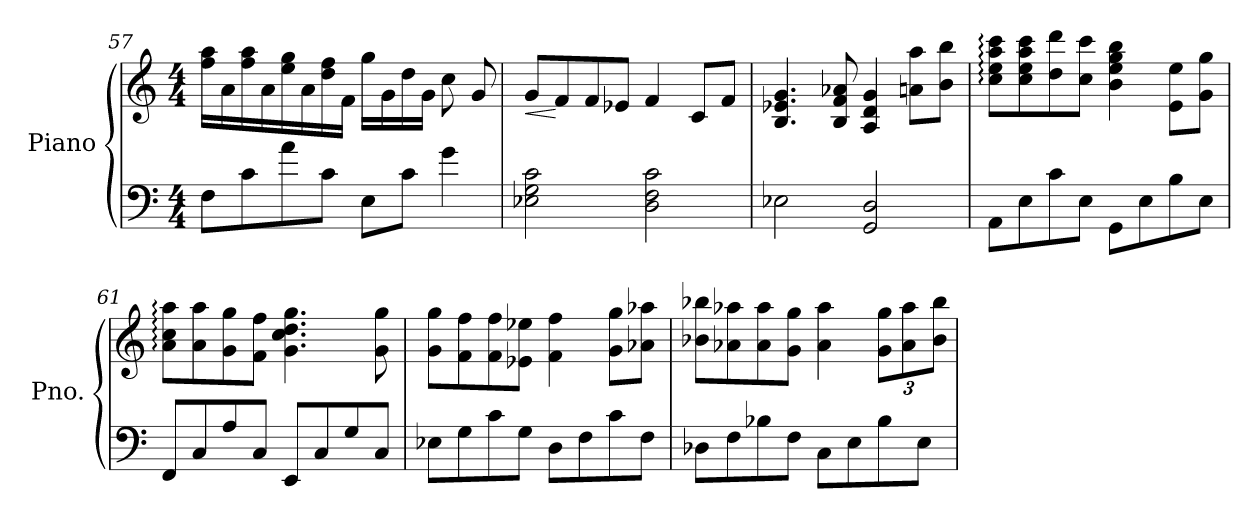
**kern	**kern	**dynam
*part1	*part1	*part1
*staff2	*staff1	*staff1/2
*I"Piano	*	*
*I'Pno.	*	*
*clefF4	*clefG2	*
*k[]	*k[]	*
*M4/4	*M4/4	*
=57	=57	=57
8F\L	16ff\ 16aa\LL	.
.	16a\	.
8c\	16ff\ 16aa\	.
.	16a\	.
8a\	16ee\ 16gg\	.
.	16a\	.
8c\J	16dd\ 16ff\	.
.	16f\JJ	.
8E\L	16gg\LL	.
.	16g\	.
8c\J	16dd\	.
.	16g\JJ	.
4g\	8cc\	.
.	8g/	.
=58	=58	=58
!	!	!LO:HP:b
2E-X\ 2G\ 2c\	8g/L	<
.	8f/	[
.	8f/	.
.	8e-X/J	.
2D\ 2F\ 2c\	4f/	.
.	8c/L	.
.	8f/J	.
!!LO:LB:g=z
=59	=59	=59
2E-X\	4.B/ 4.e-X/ 4.g/	.
.	8B/ 8f/ 8a-X/	.
2GG/ 2D/	4A/ 4d/ 4g/	.
.	8an\ 8aa\L	.
.	8b\ 8bb\J	.
=60	=60	=60
8AA\L	8cc\: 8ee\: 8aa\: 8ccc\:L	.
8E\	8cc\ 8ee\ 8aa\ 8ccc\	.
8c\	8dd\ 8ddd\	.
8E\J	8cc\ 8ccc\J	.
8GG\L	4b\ 4ee\ 4gg\ 4bb\	.
8E\	.	.
8B\	8e\ 8ee\L	.
8E\J	8g\ 8gg\J	.
=61	=61	=61
8FF/L	8a\: 8cc\: 8aa\:L	.
8C/	8a\ 8aa\	.
8A/	8g\ 8gg\	.
8C/J	8f\ 8ff\J	.
8EE/L	4.g\ 4.cc\ 4.dd\ 4.gg\	.
8C/	.	.
8G/	.	.
8C/J	8g\ 8gg\	.
=62	=62	=62
8E-X\L	8g\ 8gg\L	.
8G\	8f\ 8ff\	.
8c\	8f\ 8ff\	.
8G\J	8e-X\ 8ee-X\J	.
8D\L	4f\ 4ff\	.
8F\	.	.
8c\	8g\ 8gg\L	.
8F\J	8a-X\ 8aa-X\J	.
!!LO:LB:g=z
=63	=63	=63
8D-X\L	8b-X\ 8bb-X\L	.
8F\	8a-X\ 8aa-X\	.
8B-X\	8a-\ 8aa-\	.
8F\J	8g\ 8gg\J	.
8C\L	4a-\ 4aa-\	.
8E\	.	.
*	*Xbrackettup	*
8B-\	12g\ 12gg\L	.
.	12a-\ 12aa-\	.
8E\J	.	.
.	12b-\ 12bb-\J	.
=	=	=
*-	*-	*-
